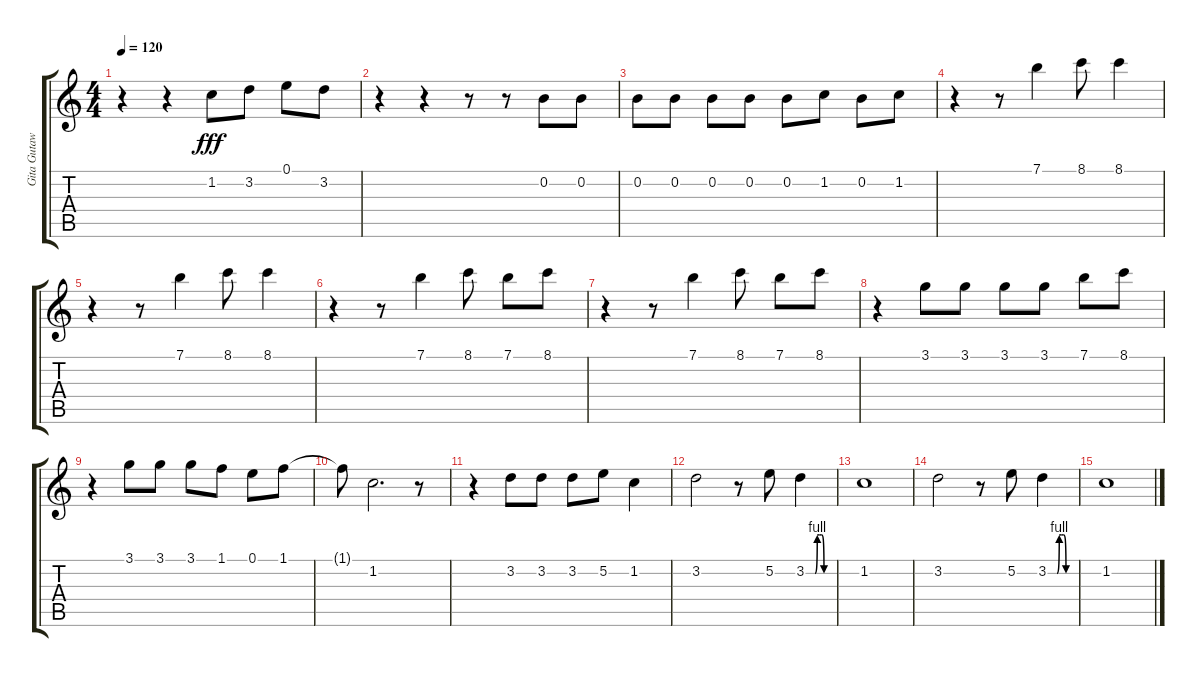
\track ("Gita Gutawa(Vocal)" "Gita Gutaw") {instrument electricguitarjazz}
\staff {score tabs}
\tuning (E4 B3 G3 D3 A2 E2) {hide}
\ts (4 4)
\tempo 120
\clef g2
\ks c
r.4{dy fff} r.4 1.2.8 3.2.8 0.1.8 3.2.8 |
r.4 r.4 r.8 r.8 0.2.8 0.2.8 |
0.2.8 0.2.8 0.2.8 0.2.8 0.2.8 1.2.8 0.2.8 1.2.8 |
r.4 r.8 7.1.4 8.1.8 8.1.4 |
r.4 r.8 7.1.4 8.1.8 8.1.4 |
r.4 r.8 7.1.4 8.1.8 7.1.8 8.1.8 |
r.4 r.8 7.1.4 8.1.8 7.1.8 8.1.8 |
r.4 3.1.8 3.1.8 3.1.8 3.1.8 7.1.8 8.1.8 |
r.4 3.1.8 3.1.8 3.1.8 1.1.8 0.1.8 1.1.8 |
1.1{t}.8 1.2.2{d} r.8 |
r.4 3.2.8 3.2.8 3.2.8 5.2.8 1.2.4 |
3.2.2 r.8 5.2.8 3.2{be (custom 0 0 10 0 20 0 25 4 30 4 35 4 40 0 60 0)}.4 |
1.2.1 |
3.2.2 r.8 5.2.8 3.2{be (custom 0 0 10 0 20 0 25 4 30 4 35 4 40 0 60 0)}.4 |
1.2.1
